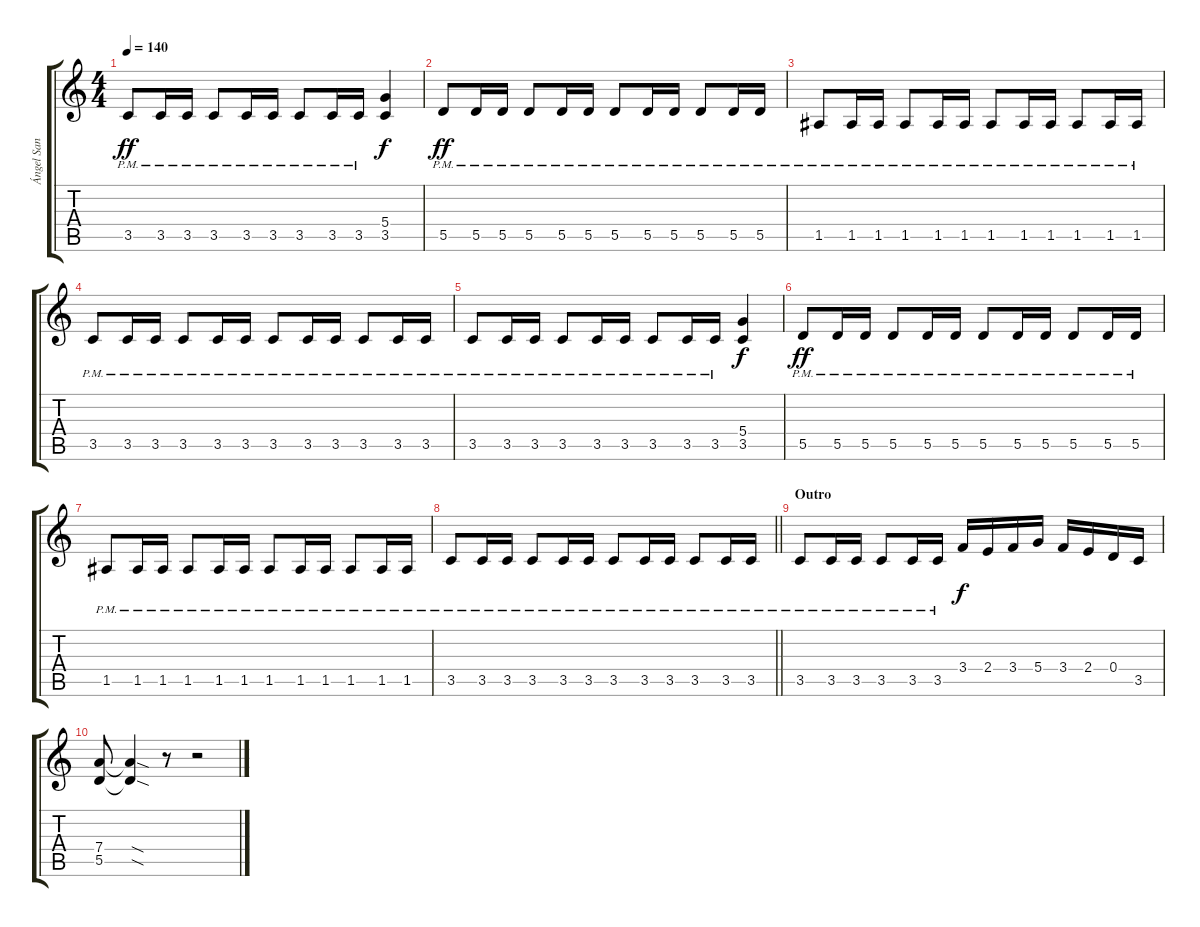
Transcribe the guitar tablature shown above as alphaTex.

\track ("Ángel San Juan" "Ángel San ") {instrument distortionguitar}
\staff {score tabs}
\tuning (E4 B3 G3 D3 A2 E2) {hide}
\ts (4 4)
\tempo 140
\clef g2
\ks c
3.5{pm}.8{dy ff} 3.5{pm}.16 3.5{pm}.16 3.5{pm}.8 3.5{pm}.16 3.5{pm}.16 3.5{pm}.8 3.5{pm}.16 3.5{pm}.16 (5.4 3.5).4{dy f} |
5.5{pm}.8{dy ff} 5.5{pm}.16 5.5{pm}.16 5.5{pm}.8 5.5{pm}.16 5.5{pm}.16 5.5{pm}.8 5.5{pm}.16 5.5{pm}.16 5.5{pm}.8 5.5{pm}.16 5.5{pm}.16 |
1.5{pm}.8 1.5{pm}.16 1.5{pm}.16 1.5{pm}.8 1.5{pm}.16 1.5{pm}.16 1.5{pm}.8 1.5{pm}.16 1.5{pm}.16 1.5{pm}.8 1.5{pm}.16 1.5{pm}.16 |
3.5{pm}.8 3.5{pm}.16 3.5{pm}.16 3.5{pm}.8 3.5{pm}.16 3.5{pm}.16 3.5{pm}.8 3.5{pm}.16 3.5{pm}.16 3.5{pm}.8 3.5{pm}.16 3.5{pm}.16 |
3.5{pm}.8 3.5{pm}.16 3.5{pm}.16 3.5{pm}.8 3.5{pm}.16 3.5{pm}.16 3.5{pm}.8 3.5{pm}.16 3.5{pm}.16 (5.4 3.5).4{dy f} |
5.5{pm}.8{dy ff} 5.5{pm}.16 5.5{pm}.16 5.5{pm}.8 5.5{pm}.16 5.5{pm}.16 5.5{pm}.8 5.5{pm}.16 5.5{pm}.16 5.5{pm}.8 5.5{pm}.16 5.5{pm}.16 |
1.5{pm}.8 1.5{pm}.16 1.5{pm}.16 1.5{pm}.8 1.5{pm}.16 1.5{pm}.16 1.5{pm}.8 1.5{pm}.16 1.5{pm}.16 1.5{pm}.8 1.5{pm}.16 1.5{pm}.16 |
\barLineRight lightlight
3.5{pm}.8 3.5{pm}.16 3.5{pm}.16 3.5{pm}.8 3.5{pm}.16 3.5{pm}.16 3.5{pm}.8 3.5{pm}.16 3.5{pm}.16 3.5{pm}.8 3.5{pm}.16 3.5{pm}.16 |
\section ("" "Outro")
3.5{pm}.8 3.5{pm}.16 3.5{pm}.16 3.5{pm}.8 3.5{pm}.16 3.5{pm}.16 3.4.16{dy f} 2.4.16 3.4.16 5.4.16 3.4.16 2.4.16 0.4.16 3.5.16 |
(7.4 5.5).8 (7.4{sod t} 5.5{sod t}).4 r.8 r.2
